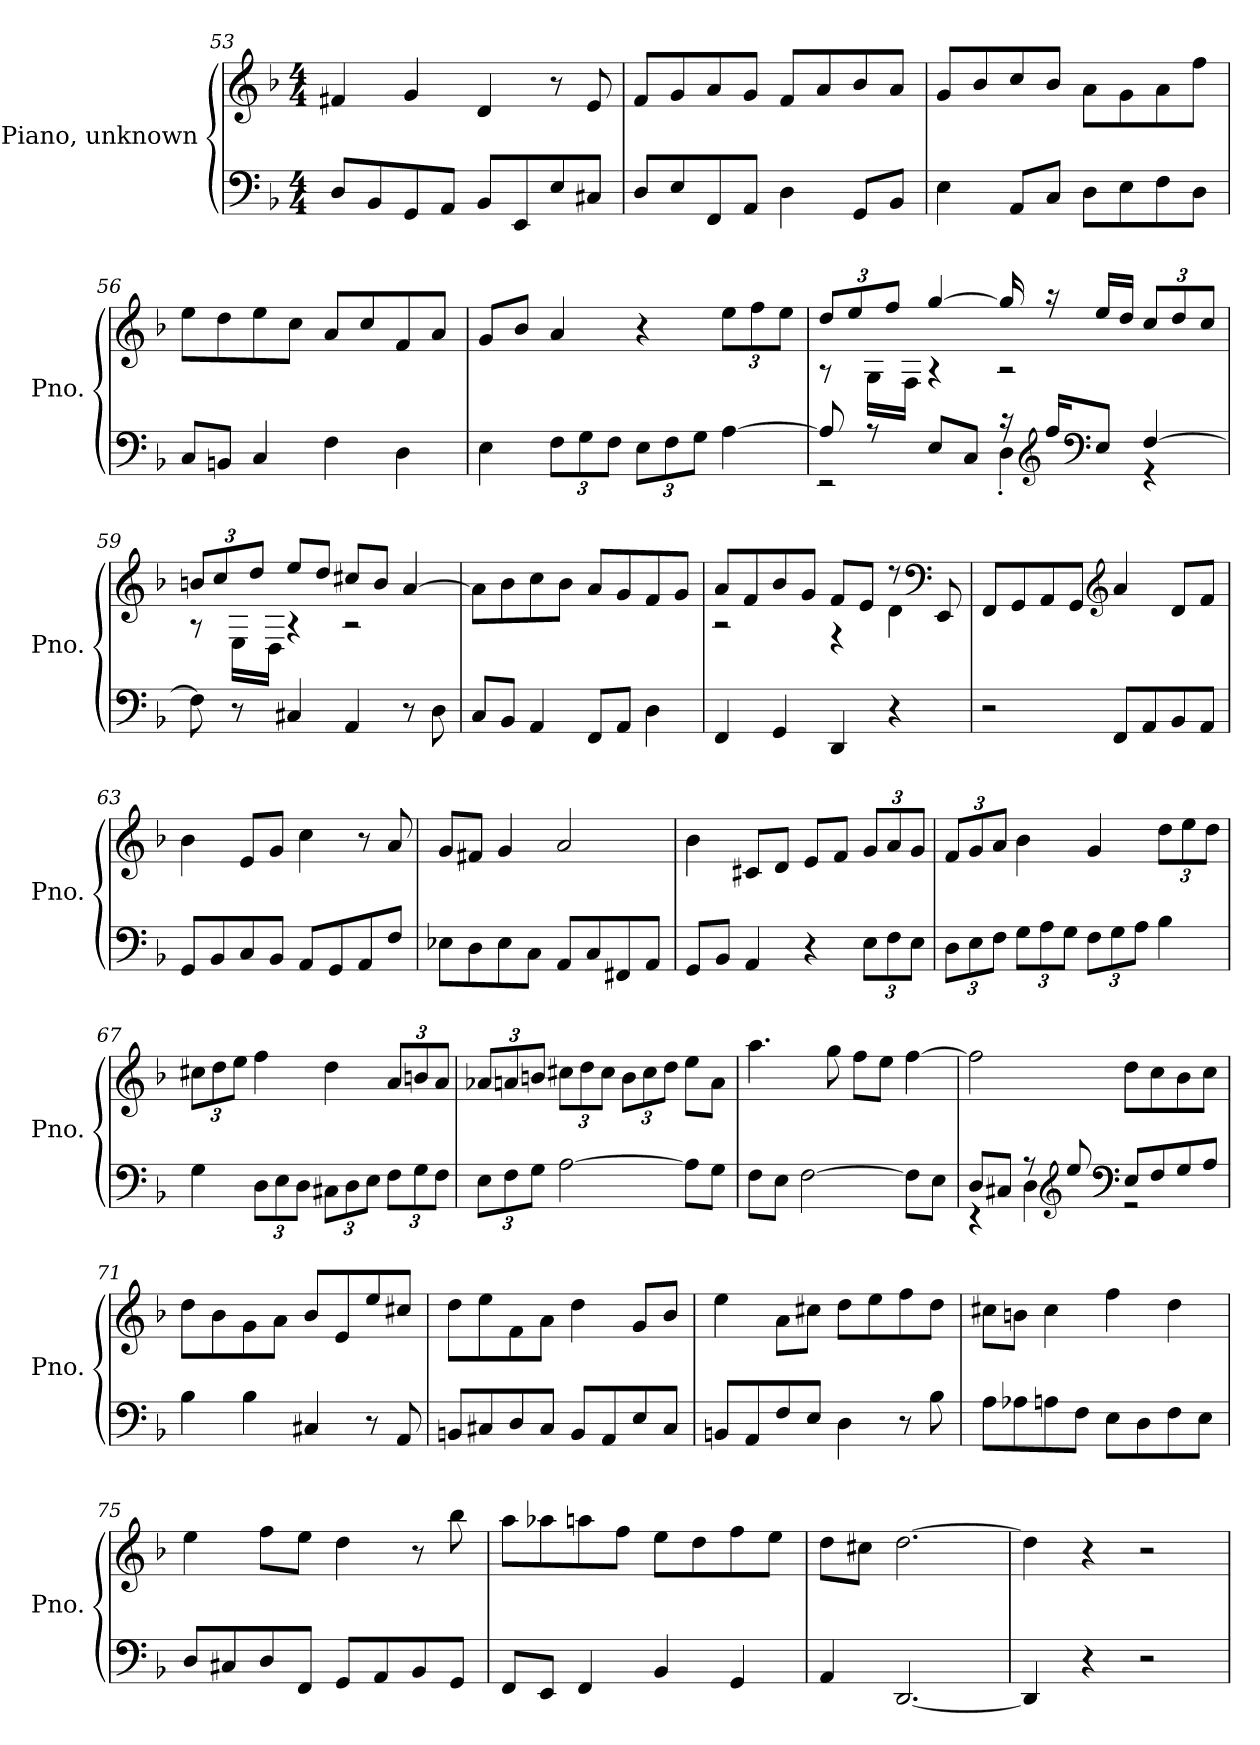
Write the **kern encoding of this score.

**kern	**kern
*part1	*part1
*staff2	*staff1
*I"Piano, unknown	*
*I'Pno.	*
*clefF4	*clefG2
*k[b-]	*k[b-]
*M4/4	*M4/4
=53	=53
8D/L	4f#X/
8BB-/	.
8GG/	4g/
8AA/J	.
8BB-/L	4d/
8EE/	.
8E/	8r
8C#X/J	8e/
=54	=54
8D/L	8f/L
8E/	8g/
8FF/	8a/
8AA/J	8g/J
4D\	8f/L
.	8a/
8GG/L	8b-/
8BB-/J	8a/J
=55	=55
4E\	8g/L
.	8b-/
8AA/L	8cc/
8C/J	8b-/J
8D\L	8a\L
8E\	8g\
8F\	8a\
8D\J	8ff\J
!!LO:LB:g=z
=56	=56
8C/L	8ee\L
8BBn/J	8dd\
4C/	8ee\
.	8cc\J
4F\	8a/L
.	8cc/
4D\	8f/
.	8a/J
=57	=57
4E\	8g/L
.	8b-/J
*Xbrackettup	*
12F\L	4a/
12G\	.
12F\J	.
12E\L	4r
12F\	.
12G\J	.
*	*Xbrackettup
[4A\	12ee\L
.	12ff\
.	12ee\J
=58	=58
*^	*^
8A/]	2r	12dd/L	8r
.	.	12ee/	.
8r	.	.	16G\LL
.	.	12ff/J	.
.	.	.	16F\JJ
8E/L	.	[4gg/	4r
8C/J	.	.	.
16r	4D'\	16gg/]	2r
*clefG2	*	*	*
16ff/KL	.	16r	.
*clefF4	*	*	*
8E/J	.	16ee/LL	.
.	.	16dd/JJ	.
[4F/	4r	12cc/L	.
.	.	12dd/	.
.	.	12cc/J	.
*v	*v	*	*
!!LO:LB:g=z	!!
=59	=59	=59
8F\]	12bn/L	8r
.	12cc/	.
8r	.	16E\LL
.	12dd/J	.
.	.	16D\JJ
4C#X/	8ee/L	4r
.	8dd/J	.
4AA/	8cc#X/L	2r
.	8b/J	.
8r	[4a/	.
8D\	.	.
*	*v	*v
=60	=60
8C/L	8a\L]
8BB-/J	8b-\
4AA/	8cc\
.	8b-\J
8FF/L	8a/L
8AA/J	8g/
4D\	8f/
.	8g/J
=61	=61
*	*^
4FF/	8a/L	2r
.	8f/	.
4GG/	8b-/	.
.	8g/J	.
4DD/	8f/L	4r
.	8e/J	.
4r	8r	4d\
*	*clefF4	*
.	8EE/	.
*	*v	*v
=62	=62
2r	8FF/L
.	8GG/
.	8AA/
.	8GG/J
*	*clefG2
8FF/L	4a/
8AA/	.
8BB-/	8d/L
8AA/J	8f/J
!!LO:LB:g=z
=63	=63
8GG/L	4b-\
8BB-/	.
8C/	8e/L
8BB-/J	8g/J
8AA/L	4cc\
8GG/	.
8AA/	8r
8F/J	8a/
=64	=64
8E-X\L	8g/L
8D\	8f#X/J
8E-\	4g/
8C\J	.
8AA/L	2a/
8C/	.
8FF#X/	.
8AA/J	.
=65	=65
8GG/L	4b-\
8BB-/J	.
4AA/	8c#X/L
.	8d/J
4r	8e/L
.	8f/J
12E\L	12g/L
12F\	12a/
12E\J	12g/J
=66	=66
12D\L	12f/L
12E\	12g/
12F\J	12a/J
12G\L	4b-\
12A\	.
12G\J	.
12F\L	4g/
12G\	.
12A\J	.
4B-\	12dd\L
.	12ee\
.	12dd\J
!!LO:LB:g=z
=67	=67
4G\	12cc#X\L
.	12dd\
.	12ee\J
12D\L	4ff\
12E\	.
12D\J	.
12C#X\L	4dd\
12D\	.
12E\J	.
12F\L	12a/L
12G\	12bn/
12F\J	12a/J
=68	=68
12E\L	12a-X/L
12F\	12an/
12G\J	12bn/J
[2A\	12cc#X\L
.	12dd\
.	12cc#\J
.	12b\L
.	12cc#\
.	12dd\J
8A\L]	8ee\L
8G\J	8a\J
=69	=69
8F\L	4.aa\
8E\J	.
[2F\	.
.	8gg\
.	8ff\L
.	8ee\J
8F\L]	[4ff\
8E\J	.
!!LO:PB:g=z
=70	=70
*^	*
8D/L	4r	2ff\]
8C#X/J	.	.
8r	4D\	.
*clefG2	*	*
8ee/	.	.
*clefF4	*	*
8E/L	2r	8dd\L
8F/	.	8cc\
8G/	.	8b-\
8A/J	.	8cc\J
*v	*v	*
=71	=71
4B-\	8dd\L
.	8b-\
4B-\	8g\
.	8a\J
4C#X/	8b-/L
.	8e/
8r	8ee/
8AA/	8cc#X/J
=72	=72
8BBn/L	8dd\L
8C#X/	8ee\
8D/	8f\
8C#/J	8a\J
8BB/L	4dd\
8AA/	.
8E/	8g/L
8C#/J	8b-/J
=73	=73
8BBn/L	4ee\
8AA/	.
8F/	8a\L
8E/J	8cc#X\J
4D\	8dd\L
.	8ee\
8r	8ff\
8B-\	8dd\J
!!LO:LB:g=z
=74	=74
8A\L	8cc#X\L
8A-X\	8bn\J
8An\	4cc#\
8F\J	.
8E\L	4ff\
8D\	.
8F\	4dd\
8E\J	.
=75	=75
8D/L	4ee\
8C#X/	.
8D/	8ff\L
8FF/J	8ee\J
8GG/L	4dd\
8AA/	.
8BB-/	8r
8GG/J	8bb-\
=76	=76
8FF/L	8aa\L
8EE/J	8aa-X\
4FF/	8aan\
.	8ff\J
4BB-/	8ee\L
.	8dd\
4GG/	8ff\
.	8ee\J
=77	=77
4AA/	8dd\L
.	8cc#X\J
[2.DD/	[2.dd\
=78	=78
4DD/]	4dd\]
4r	4r
2r	2r
=	=
*-	*-
